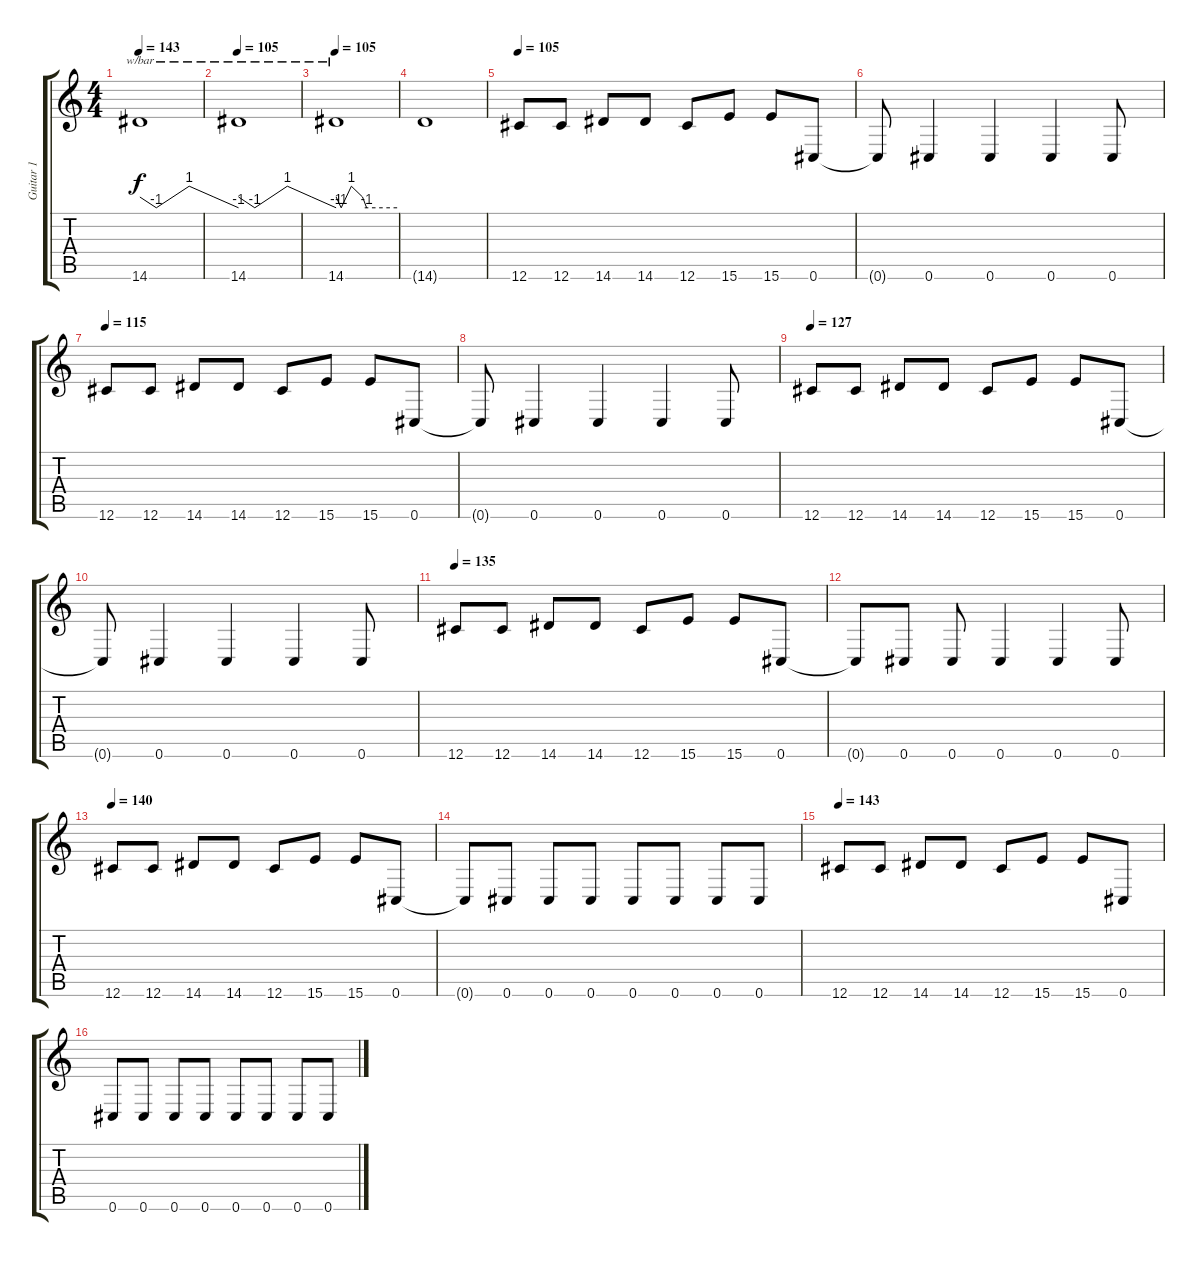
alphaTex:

\track ("Guitar 1 " "Guitar 1 ") {instrument overdrivenguitar}
\staff {score tabs}
\tuning (Eb4 Bb3 Gb3 Db3 Ab2 Db2) {hide}
\ts (4 4)
\tempo 143
\tempo 100
\tempo 143
\clef g2
\ks c
14.6.1{tbe (custom default 0 0 10 -4 30 4 45 0 60 -4) dy f instrument overdrivenguitar} |
\tempo 105
14.6.1{tbe (custom default 0 0 10 -4 30 4 45 0 60 -4)} |
\tempo 105
14.6.1{tbe (custom default 0 0 5 -4 15 4 26 0 30 -4 60 -4)} |
14.6{t}.1 |
\tempo 105
12.6.8 12.6.8 14.6.8 14.6.8 12.6.8 15.6.8 15.6.8 0.6.8 |
0.6{t}.8 0.6.4 0.6.4 0.6.4 0.6.8 |
\tempo 115
12.6.8 12.6.8 14.6.8 14.6.8 12.6.8 15.6.8 15.6.8 0.6.8 |
0.6{t}.8 0.6.4 0.6.4 0.6.4 0.6.8 |
\tempo 127
12.6.8 12.6.8 14.6.8 14.6.8 12.6.8 15.6.8 15.6.8 0.6.8 |
0.6{t}.8 0.6.4 0.6.4 0.6.4 0.6.8 |
\tempo 135
12.6.8 12.6.8 14.6.8 14.6.8 12.6.8 15.6.8 15.6.8 0.6.8 |
0.6{t}.8 0.6.8 0.6.8 0.6.4 0.6.4 0.6.8 |
\tempo 140
12.6.8 12.6.8 14.6.8 14.6.8 12.6.8 15.6.8 15.6.8 0.6.8 |
0.6{t}.8 0.6.8 0.6.8 0.6.8 0.6.8 0.6.8 0.6.8 0.6.8 |
\tempo 143
12.6.8 12.6.8 14.6.8 14.6.8 12.6.8 15.6.8 15.6.8 0.6.8 |
0.6.8 0.6.8 0.6.8 0.6.8 0.6.8 0.6.8 0.6.8 0.6.8
